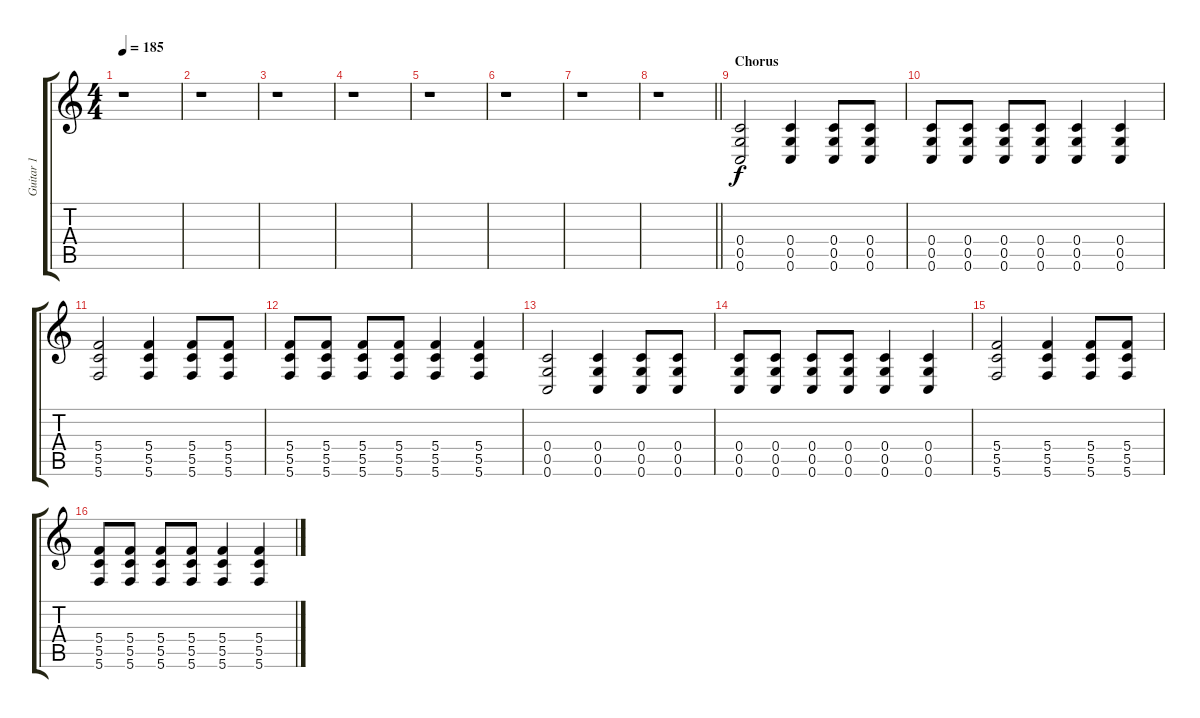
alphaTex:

\track ("Guitar 1" "Guitar 1") {instrument distortionguitar}
\staff {score tabs}
\tuning (D4 A3 F3 C3 G2 C2) {hide}
\ts (4 4)
\tempo 185
\clef g2
\ks c
r.1{dy f} |
r.1 |
r.1 |
r.1 |
r.1 |
r.1 |
r.1 |
\barLineRight lightlight
r.1 |
\section ("" "Chorus")
(0.4 0.5 0.6).2 (0.4 0.5 0.6).4 (0.4 0.5 0.6).8 (0.4 0.5 0.6).8 |
(0.4 0.5 0.6).8 (0.4 0.5 0.6).8 (0.4 0.5 0.6).8 (0.4 0.5 0.6).8 (0.4 0.5 0.6).4 (0.4 0.5 0.6).4 |
(5.4 5.5 5.6).2 (5.4 5.5 5.6).4 (5.4 5.5 5.6).8 (5.4 5.5 5.6).8 |
(5.4 5.5 5.6).8 (5.4 5.5 5.6).8 (5.4 5.5 5.6).8 (5.4 5.5 5.6).8 (5.4 5.5 5.6).4 (5.4 5.5 5.6).4 |
(0.4 0.5 0.6).2 (0.4 0.5 0.6).4 (0.4 0.5 0.6).8 (0.4 0.5 0.6).8 |
(0.4 0.5 0.6).8 (0.4 0.5 0.6).8 (0.4 0.5 0.6).8 (0.4 0.5 0.6).8 (0.4 0.5 0.6).4 (0.4 0.5 0.6).4 |
(5.4 5.5 5.6).2 (5.4 5.5 5.6).4 (5.4 5.5 5.6).8 (5.4 5.5 5.6).8 |
(5.4 5.5 5.6).8 (5.4 5.5 5.6).8 (5.4 5.5 5.6).8 (5.4 5.5 5.6).8 (5.4 5.5 5.6).4 (5.4 5.5 5.6).4
